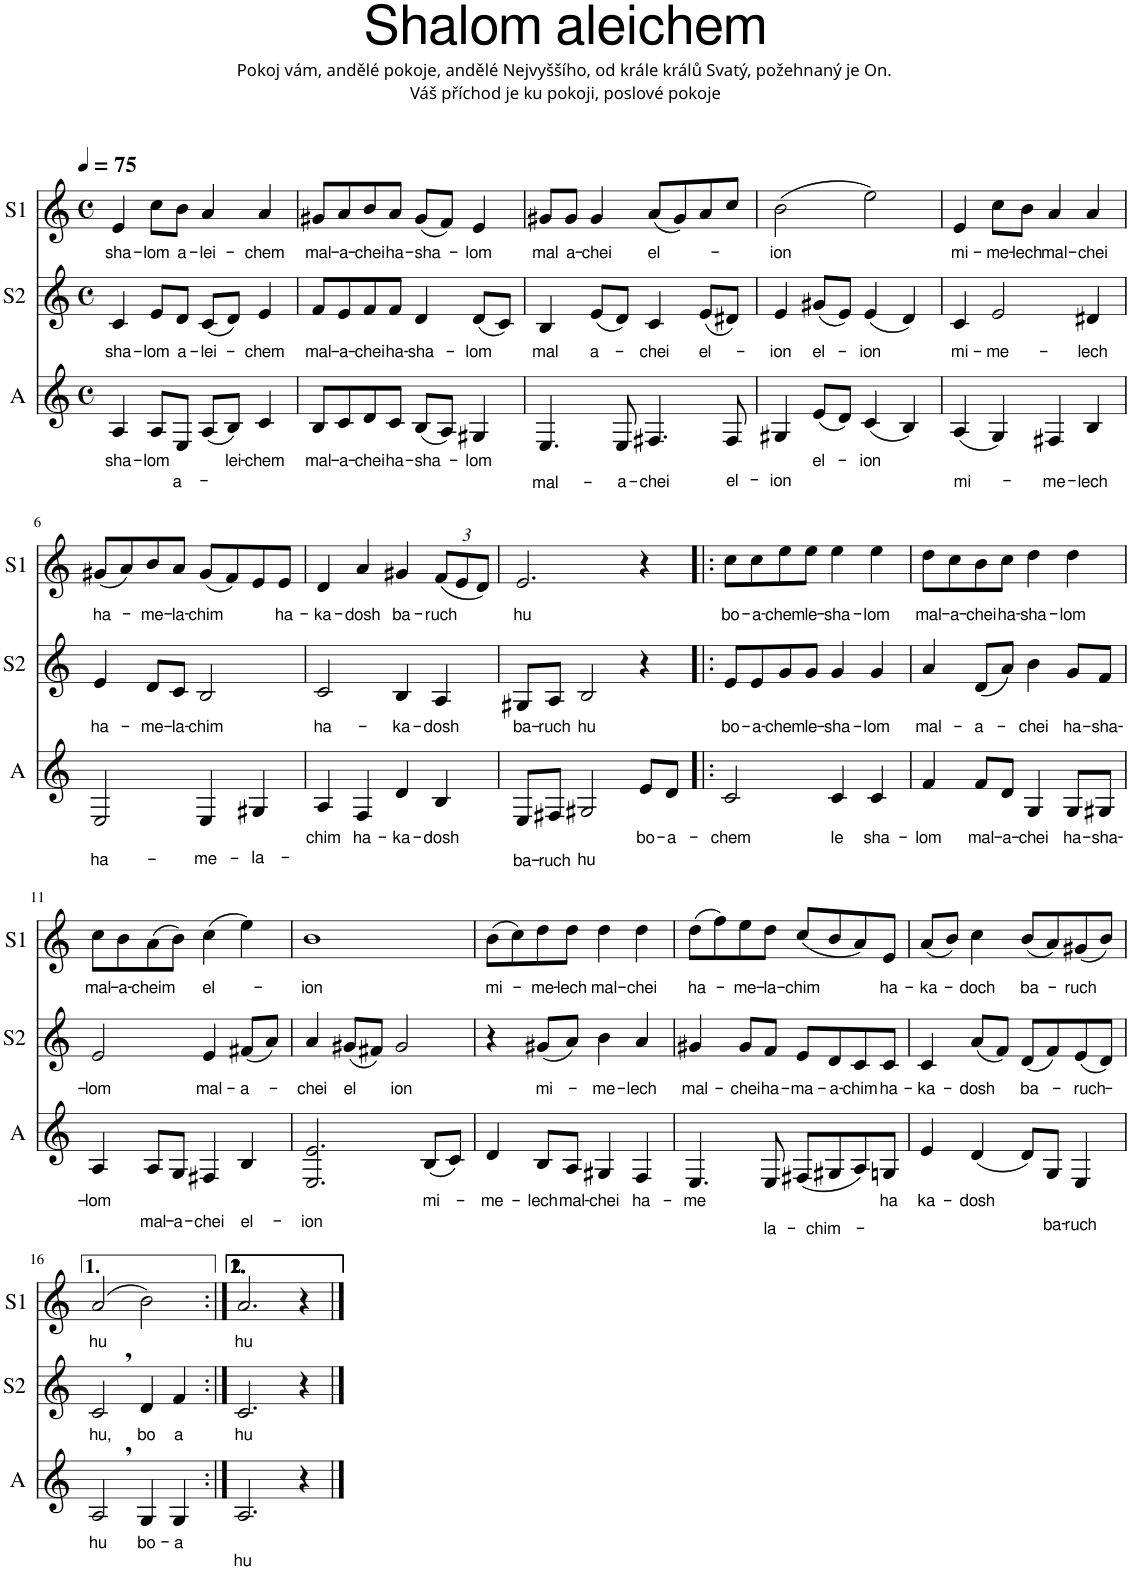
**kern	**text	**kern	**text	**kern	**text
*part3	*part3	*part2	*part2	*part1	*part1
*staff3	*staff3	*staff2	*staff2	*staff1	*staff1
*I"A	*	*I"S2	*	*I"S1	*
*I'A	*	*I'S2	*	*I'S1	*
*clefG2	*	*clefG2	*	*clefG2	*
*k[]	*	*k[]	*	*k[]	*
*M4/4	*	*M4/4	*	*M4/4	*
*met(c)	*	*met(c)	*	*met(c)	*
*MM75	*	*MM75	*	*MM75	*
=1	=1	=1	=1	=1	=1
!	!LO:LY:b	!	!LO:LY:b	!	!LO:LY:b
4A/	sha-	4c/	sha-	4e/	sha-
!	!LO:LY:b	!	!LO:LY:b	!	!LO:LY:b
8A/L	-lom	8e/L	-lom	8cc\L	-lom
!	!LO:LY:b	!	!LO:LY:b	!	!LO:LY:b
8E/J	a-	8d/J	a-	8b\J	a-
!	!	!	!LO:LY:b	!	!LO:LY:b
(8A/L	.	(8c/L	-lei-	4a/	-lei-
!	!LO:LY:b	!	!	!	!
8B/J)	-lei-	8d/J)	.	.	.
!	!LO:LY:b	!	!LO:LY:b	!	!LO:LY:b
4c/	-chem	4e/	-chem	4a/	-chem
=2	=2	=2	=2	=2	=2
!	!LO:LY:b	!	!LO:LY:b	!	!LO:LY:b
8B/L	mal-	8f/L	mal-	8g#X/L	mal-
!	!LO:LY:b	!	!LO:LY:b	!	!LO:LY:b
8c/	-a-	8e/	-a-	8a/	-a-
!	!LO:LY:b	!	!LO:LY:b	!	!LO:LY:b
8d/	-chei	8f/	-chei	8b/	-chei
!	!LO:LY:b	!	!LO:LY:b	!	!LO:LY:b
8c/J	ha-	8f/J	ha-	8a/J	ha-
!	!LO:LY:b	!	!LO:LY:b	!	!LO:LY:b
(8B/L	-sha-	4d/	-sha-	(8g#/L	-sha-
8A/J)	.	.	.	8f/J)	.
!	!LO:LY:b	!	!LO:LY:b	!	!LO:LY:b
4G#X/	-lom	(8d/L	-lom	4e/	-lom
.	.	8c/J)	.	.	.
=3	=3	=3	=3	=3	=3
!	!LO:LY:b	!	!LO:LY:b	!	!LO:LY:b
4.E/	mal-	4B/	mal	8g#X/L	mal
!	!	!	!	!	!LO:LY:b
.	.	.	.	8g#/J	a-
!	!	!	!LO:LY:b	!	!LO:LY:b
.	.	(8e/L	a-	4g#/	-chei
!	!LO:LY:b	!	!	!	!
8E/	-a-	8d/J)	.	.	.
!	!LO:LY:b	!	!LO:LY:b	!	!LO:LY:b
4.F#X/	-chei	4c/	-chei	(8a/L	el-
.	.	.	.	8g#/)	.
!	!	!	!LO:LY:b	!	!
.	.	(8e/L	el-	8a/	.
!	!LO:LY:b	!	!	!	!
8F#/	el-	8d#X/J)	.	8cc/J	.
=4	=4	=4	=4	=4	=4
!	!LO:LY:b	!	!LO:LY:b	!	!LO:LY:b
4G#X/	-ion	4e/	-ion	(2b\	-ion
!	!LO:LY:b	!	!LO:LY:b	!	!
(8e/L	el-	(8g#X/L	el-	.	.
8d/J)	.	8e/J)	.	.	.
!	!LO:LY:b	!	!LO:LY:b	!	!
(4c/	-ion	(4e/	-ion	2ee\)	.
4B/)	.	4d/)	.	.	.
=5	=5	=5	=5	=5	=5
!	!LO:LY:b	!	!LO:LY:b	!	!LO:LY:b
(4A/	mi-	4c/	mi-	4e/	mi-
!	!	!	!LO:LY:b	!	!LO:LY:b
4G/)	.	2e/	-me-	8cc\L	-me-
!	!	!	!	!	!LO:LY:b
.	.	.	.	8b\J	-lech
!	!LO:LY:b	!	!	!	!LO:LY:b
4F#X/	-me-	.	.	4a/	mal-
!	!LO:LY:b	!	!LO:LY:b	!	!LO:LY:b
4B/	-lech	4d#X/	-lech	4a/	-chei
!!LO:LB:g=z
=6	=6	=6	=6	=6	=6
!	!LO:LY:b	!	!LO:LY:b	!	!LO:LY:b
2E/	ha-	4e/	ha-	(8g#X/L	ha-
.	.	.	.	8a/)	.
!	!	!	!LO:LY:b	!	!LO:LY:b
.	.	8d/L	-me-	8b/	-me-
!	!	!	!LO:LY:b	!	!LO:LY:b
.	.	8c/J	-la-	8a/J	-la-
!	!LO:LY:b	!	!LO:LY:b	!	!LO:LY:b
4E/	-me-	2B/	-chim	(8g#/L	-chim
.	.	.	.	8f/)	.
!	!LO:LY:b	!	!	!	!
4G#X/	-la-	.	.	8e/	.
!	!	!	!	!	!LO:LY:b
.	.	.	.	8e/J	ha-
=7	=7	=7	=7	=7	=7
!	!LO:LY:b	!	!LO:LY:b	!	!LO:LY:b
4A/	-chim	2c/	ha-	4d/	-ka-
!	!LO:LY:b	!	!	!	!LO:LY:b
4F/	ha-	.	.	4a/	-dosh
!	!LO:LY:b	!	!LO:LY:b	!	!LO:LY:b
4d/	-ka-	4B/	-ka-	4g#X/	ba-
!	!LO:LY:b	!	!LO:LY:b	!	!
*	*	*	*	*Xbrackettup	*
!	!	!	!	!	!LO:LY:b
4B/	-dosh	4A/	-dosh	(12f/L	-ruch
.	.	.	.	12e/	.
.	.	.	.	12d/J)	.
=8	=8	=8	=8	=8	=8
!	!LO:LY:b	!	!LO:LY:b	!	!LO:LY:b
8E/L	ba-	8G#X/L	ba-	2.e/	hu
!	!LO:LY:b	!	!LO:LY:b	!	!
8F#X/J	-ruch	8A/J	-ruch	.	.
!	!LO:LY:b	!	!LO:LY:b	!	!
2G#X/	hu	2B/	hu	.	.
!	!LO:LY:b	!	!	!	!
8e/L	bo-	4r	.	4r	.
!	!LO:LY:b	!	!	!	!
8d/J	-a-	.	.	.	.
=9!|:	=9!|:	=9!|:	=9!|:	=9!|:	=9!|:
!	!LO:LY:b	!	!LO:LY:b	!	!LO:LY:b
2c/	-chem	8e/L	bo-	8cc\L	bo-
!	!	!	!LO:LY:b	!	!LO:LY:b
.	.	8e/	-a-	8cc\	-a-
!	!	!	!LO:LY:b	!	!LO:LY:b
.	.	8g/	-chem	8ee\	-chem
!	!	!	!LO:LY:b	!	!LO:LY:b
.	.	8g/J	le-	8ee\J	le-
!	!LO:LY:b	!	!LO:LY:b	!	!LO:LY:b
4c/	le	4g/	-sha-	4ee\	-sha-
!	!LO:LY:b	!	!LO:LY:b	!	!LO:LY:b
4c/	sha-	4g/	-lom	4ee\	-lom
=10	=10	=10	=10	=10	=10
!	!LO:LY:b	!	!LO:LY:b	!	!LO:LY:b
4f/	-lom	4a/	mal-	8dd\L	mal-
!	!	!	!	!	!LO:LY:b
.	.	.	.	8cc\	-a-
!	!LO:LY:b	!	!LO:LY:b	!	!LO:LY:b
8f/L	mal-	(8d/L	-a-	8b\	-chei
!	!LO:LY:b	!	!	!	!LO:LY:b
8d/J	-a-	8a/J)	.	8cc\J	ha-
!	!LO:LY:b	!	!LO:LY:b	!	!LO:LY:b
4G/	-chei	4b\	-chei	4dd\	-sha-
!	!LO:LY:b	!	!LO:LY:b	!	!LO:LY:b
8G/L	ha-	8g/L	ha-	4dd\	-lom
!	!LO:LY:b	!	!LO:LY:b	!	!
8G#X/J	-sha-	8f/J	-sha-	.	.
!!LO:LB:g=z
=11	=11	=11	=11	=11	=11
!	!LO:LY:b	!	!LO:LY:b	!	!LO:LY:b
4A/	-lom	2e/	-lom	8cc\L	mal-
!	!	!	!	!	!LO:LY:b
.	.	.	.	8b\	-a-
!	!LO:LY:b	!	!	!	!LO:LY:b
8A/L	mal-	.	.	(8a\	-cheim
!	!LO:LY:b	!	!	!	!
8G/J	-a-	.	.	8b\J)	.
!	!LO:LY:b	!	!LO:LY:b	!	!LO:LY:b
4F#X/	-chei	4e/	mal-	(4cc\	el-
!	!LO:LY:b	!	!LO:LY:b	!	!
4B/	el-	(8f#X/L	-a-	4ee\)	.
.	.	8a/J)	.	.	.
=12	=12	=12	=12	=12	=12
!	!LO:LY:b	!	!LO:LY:b	!	!LO:LY:b
2.E/ 2.e/	-ion	4a/	-chei	1b	-ion
!	!	!	!LO:LY:b	!	!
.	.	(8g#X/L	el	.	.
.	.	8f#X/J)	.	.	.
!	!	!	!LO:LY:b	!	!
.	.	2g#/	ion	.	.
!	!LO:LY:b	!	!	!	!
(8B/L	mi-	.	.	.	.
8c/J)	.	.	.	.	.
=13	=13	=13	=13	=13	=13
!	!LO:LY:b	!	!	!	!LO:LY:b
4d/	-me-	4r	.	(8b\L	mi-
.	.	.	.	8cc\)	.
!	!LO:LY:b	!	!LO:LY:b	!	!LO:LY:b
8B/L	-lech	(8g#X/L	mi-	8dd\	-me-
!	!LO:LY:b	!	!	!	!LO:LY:b
8A/J	mal-	8a/J)	.	8dd\J	-lech
!	!LO:LY:b	!	!LO:LY:b	!	!LO:LY:b
4G#X/	-chei	4b\	-me-	4dd\	mal-
!	!LO:LY:b	!	!LO:LY:b	!	!LO:LY:b
4F/	ha-	4a/	-lech	4dd\	-chei
=14	=14	=14	=14	=14	=14
!	!LO:LY:b	!	!LO:LY:b	!	!LO:LY:b
4.E/	-me	4g#X/	mal-	(8dd\L	ha-
.	.	.	.	8ff\)	.
!	!	!	!LO:LY:b	!	!LO:LY:b
.	.	8g#/L	-chei	8ee\	-me-
!	!LO:LY:b	!	!LO:LY:b	!	!LO:LY:b
8E/	la-	8f/J	ha-	8dd\J	-la-
!	!LO:LY:b	!	!LO:LY:b	!	!LO:LY:b
(8F#X/L	-chim-	8e/L	-ma-	(8cc/L	-chim
!	!	!	!LO:LY:b	!	!
8G#X/	.	8d/	-a-	8b/	.
!	!	!	!LO:LY:b	!	!
8A/)	.	8c/	-chim	8a/)	.
!	!LO:LY:b	!	!LO:LY:b	!	!LO:LY:b
8Gn/J	-ha	8c/J	ha-	8e/J	ha-
=15	=15	=15	=15	=15	=15
!	!LO:LY:b	!	!LO:LY:b	!	!LO:LY:b
4e/	ka-	4c/	-ka-	(8a/L	-ka-
.	.	.	.	8b/J)	.
!	!LO:LY:b	!	!LO:LY:b	!	!LO:LY:b
(4d/	-dosh	(8a/L	-dosh	4cc\	-doch
.	.	8f/J)	.	.	.
!	!	!	!LO:LY:b	!	!LO:LY:b
8d/L)	.	(8d/L	ba-	(8b/L	ba-
!	!LO:LY:b	!	!	!	!
8G/J	ba-	8f/)	.	8a/)	.
!	!LO:LY:b	!	!LO:LY:b	!	!LO:LY:b
4E/	-ruch	(8e/	-ruch-	(8g#X/	-ruch
.	.	8d/J)	.	8b/J)	.
!!LO:LB:g=z
=16	=16	=16	=16	=16	=16
!	!LO:LY:b	!	!LO:LY:b	!	!LO:LY:b
2A,/	hu	2c,/	hu,	(2a/	hu
!	!LO:LY:b	!	!LO:LY:b	!	!
4G/	bo-	4d/	bo	2b\)	.
!	!LO:LY:b	!	!LO:LY:b	!	!
4G/	-a	4f/	a	.	.
=17:|!	=17:|!	=17:|!	=17:|!	=17:|!	=17:|!
!	!LO:LY:b	!	!LO:LY:b	!	!LO:LY:b
2.A/	hu	2.c/	hu	2.a/	hu
4r	.	4r	.	4r	.
==	==	==	==	==	==
*-	*-	*-	*-	*-	*-
